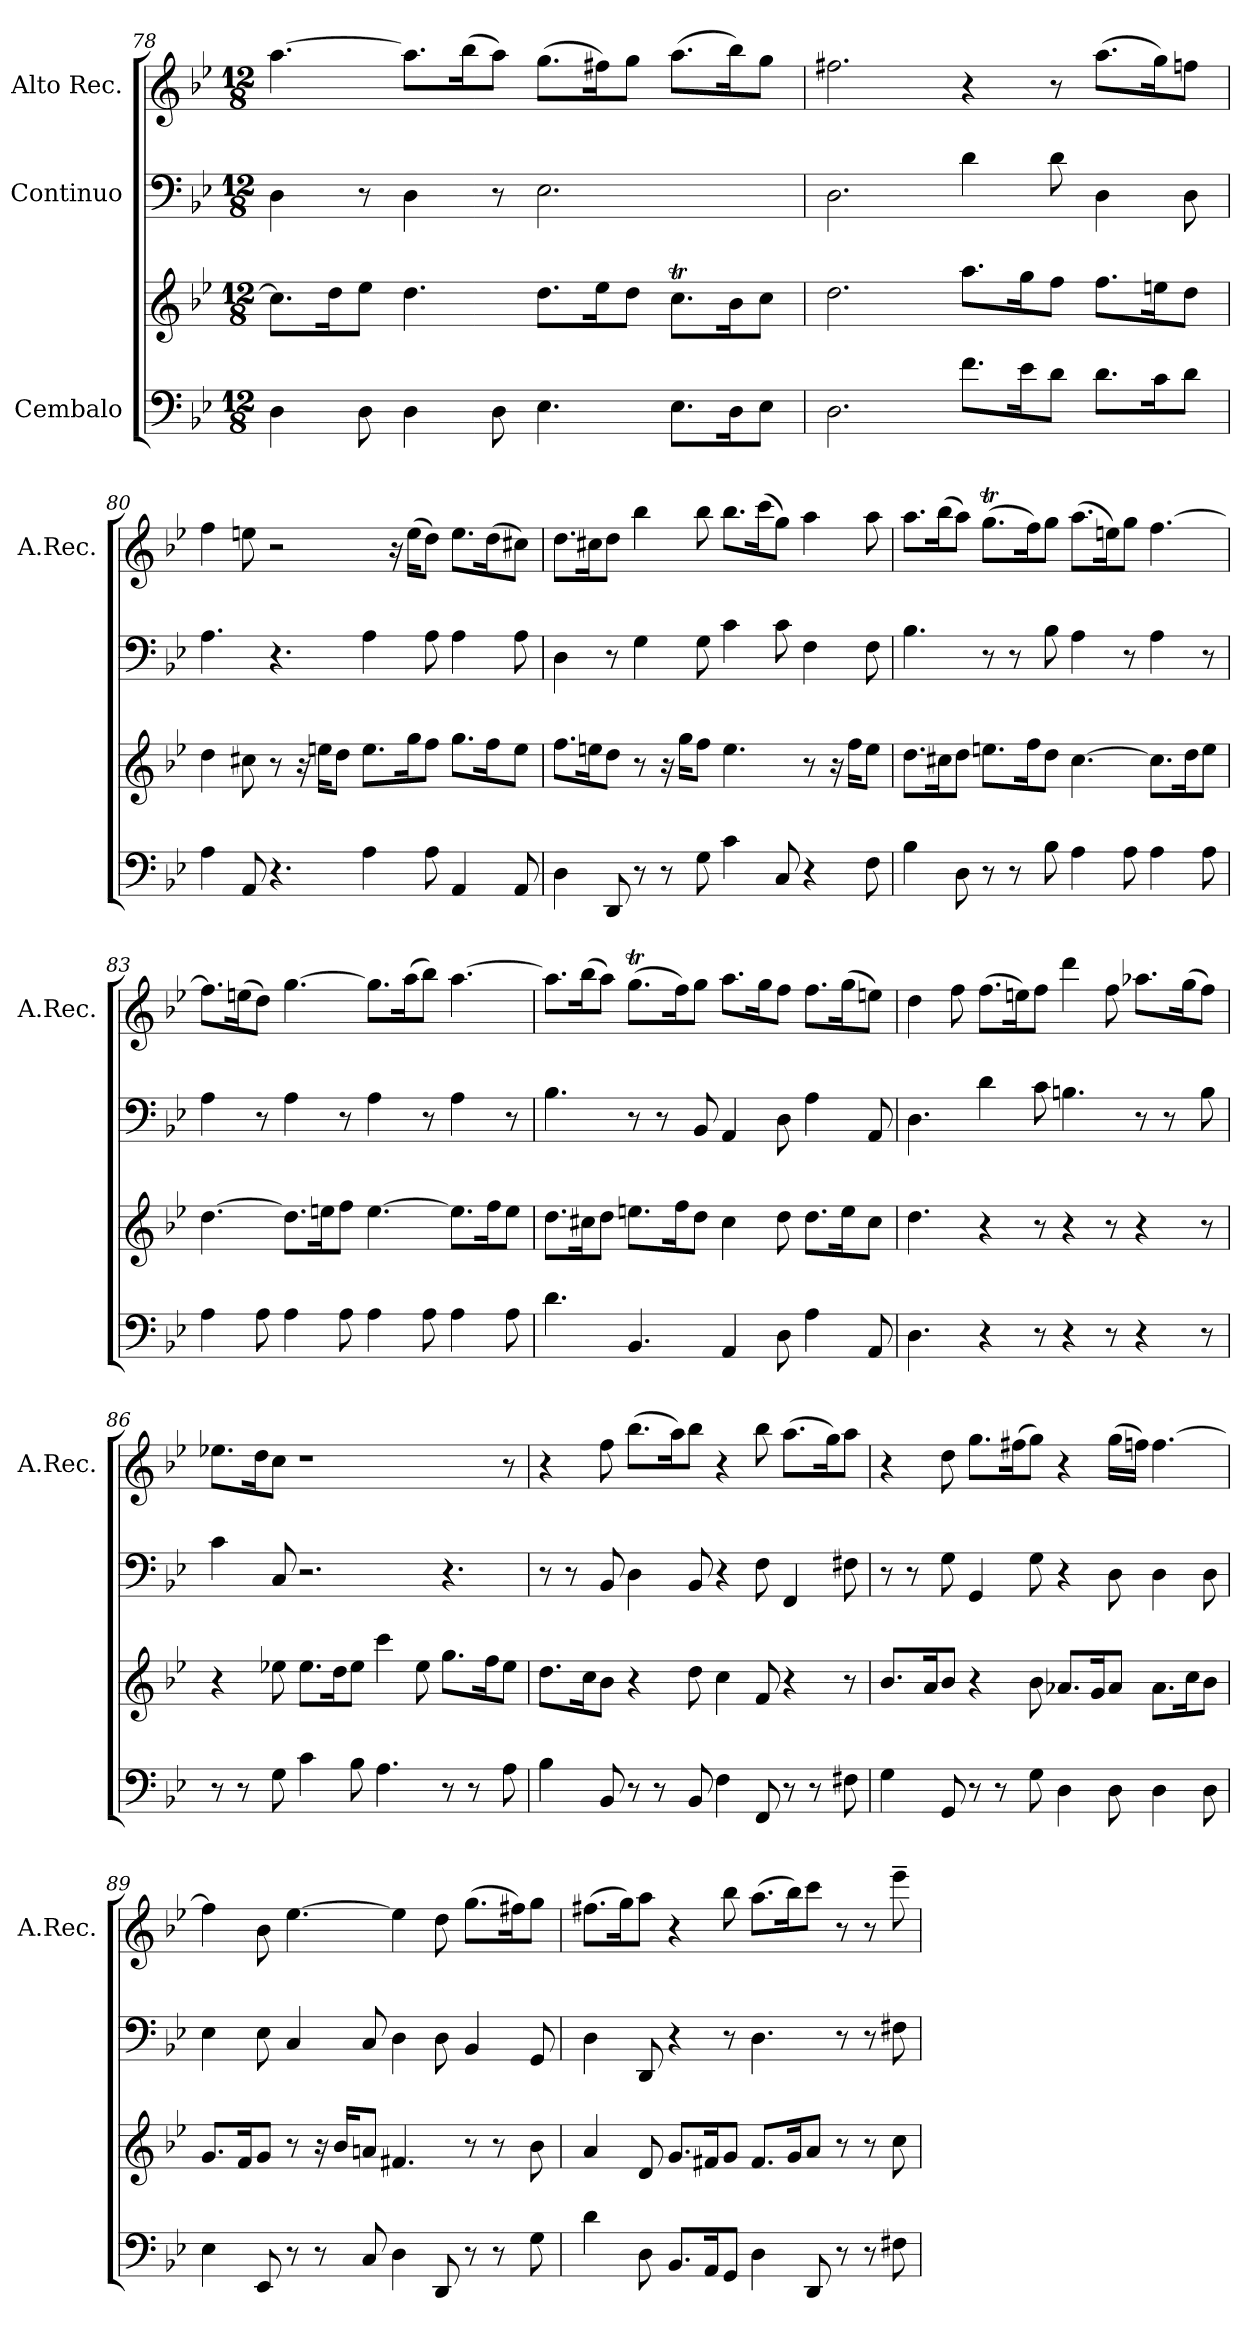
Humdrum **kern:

**kern	**kern	**kern	**kern
*part3	*part3	*part2	*part1
*staff4	*staff3	*staff2	*staff1
*I"Cembalo	*	*I"Continuo	*I"Alto Rec.
*	*	*	*I'A.Rec.
*clefF4	*clefG2	*clefF4	*clefG2
*k[b-e-]	*k[b-e-]	*k[b-e-]	*k[b-e-]
*M12/8	*M12/8	*M12/8	*M12/8
=78	=78	=78	=78
4D\	8.cc\L]	4D\	[4.aa\
.	16dd\K	.	.
8D\	8ee-\J	8r	.
4D\	4.dd\	4D\	8.aa\L]
.	.	.	(>16bb-\K
8D\	.	8r	8aa\J)
4.E-\	8.dd\L	2.E-\	(>8.gg\L
.	16ee-\K	.	16ff#X\K)
.	8dd\J	.	8gg\J
8.E-\L	8.ccT\L	.	(>8.aa\L
16D\K	16b-\K	.	16bb-\K)
8E-\J	8cc\J	.	8gg\J
=79	=79	=79	=79
2.D\	2.dd\	2.D\	2.ff#X\
8.f\L	8.aa\L	4d\	4r
16e-\K	16gg\K	.	.
8d\J	8ff\J	8d\	8r
8.d\L	8.ff\L	4D\	(>8.aa\L
16c\K	16een\K	.	16gg\K)
8d\J	8dd\J	8D\	8ffn\J
=80	=80	=80	=80
4A\	4dd\	4.A\	4ff\
8AA/	8cc#X\	.	8een\
4.r	8r	4.r	2r
.	16r	.	.
.	16een\KL	.	.
.	8dd\J	.	.
4A\	8.ee\L	4A\	.
.	.	.	16r
.	16gg\K	.	(>16ee\KL
8A\	8ff\J	8A\	8dd\J)
4AA/	8.gg\L	4A\	8.ee\L
.	16ff\K	.	(>16dd\K
8AA/	8ee\J	8A\	8cc#X\J)
!!LO:PB:g=z
=81	=81	=81	=81
4D\	8.ff\L	4D\	8.dd\L
.	16een\K	.	16cc#X\K
8DD/	8dd\J	8r	8dd\J
8r	8r	4G\	4bb-\
8r	16r	.	.
.	16gg\KL	.	.
8G\	8ff\J	8G\	8bb-\
4c\	4.ee\	4c\	8.bb-\L
.	.	.	(>16ccc\K
8C/	.	8c\	8gg\J)
4r	8r	4F\	4aa\
.	16r	.	.
.	16ff\KL	.	.
8F\	8ee\J	8F\	8aa\
=82	=82	=82	=82
4B-\	8.dd\L	4.B-\	8.aa\L
.	16cc#X\K	.	(>16bb-\K
8D\	8dd\J	.	8aa\J)
8r	8.een\L	8r	(>8.ggT\L
8r	.	8r	.
.	16ff\K	.	16ff\K)
8B-\	8dd\J	8B-\	8gg\J
4A\	[4.cc#\	4A\	(>8.aa\L
.	.	.	16een\K)
8A\	.	8r	8gg\J
4A\	8.cc#\L]	4A\	[4.ff\
.	16dd\K	.	.
8A\	8ee\J	8r	.
=83	=83	=83	=83
4A\	[4.dd\	4A\	8.ff\L]
.	.	.	(>16een\K
8A\	.	8r	8dd\J)
4A\	8.dd\L]	4A\	[4.gg\
.	16een\K	.	.
8A\	8ff\J	8r	.
4A\	[4.ee\	4A\	8.gg\L]
.	.	.	(>16aa\K
8A\	.	8r	8bb-\J)
4A\	8.ee\L]	4A\	[4.aa\
.	16ff\K	.	.
8A\	8ee\J	8r	.
=84	=84	=84	=84
4.d\	8.dd\L	4.B-\	8.aa\L]
.	16cc#X\K	.	(>16bb-\K
.	8dd\J	.	8aa\J)
4.BB-/	8.een\L	8r	(>8.ggT\L
.	.	8r	.
.	16ff\K	.	16ff\K)
.	8dd\J	8BB-/	8gg\J
4AA/	4cc#\	4AA/	8.aa\L
.	.	.	16gg\K
8D\	8dd\	8D\	8ff\J
4A\	8.dd\L	4A\	8.ff\L
.	16ee\K	.	(>16gg\K
8AA/	8cc#\J	8AA/	8een\J)
!!LO:LB:g=z
=85	=85	=85	=85
4.D\	4.dd\	4.D\	4dd\
.	.	.	8ff\
4r	4r	4d\	(>8.ff\L
.	.	.	16een\K)
8r	8r	8c\	8ff\J
4r	4r	4.Bn\	4ddd\
8r	8r	.	8ff\
4r	4r	8r	8.aa-X\L
.	.	8r	.
.	.	.	(>16gg\K
8r	8r	8B\	8ff\J)
=86	=86	=86	=86
8r	4r	4c\	8.ee-X\L
8r	.	.	.
.	.	.	16dd\K
8G\	8ee-X\	8C/	8cc\J
4c\	8.ee-\L	2.r	1r
.	16dd\K	.	.
8B-\	8ee-\J	.	.
4.A\	4ccc\	.	.
.	8ee-\	.	.
8r	8.gg\L	4.r	.
8r	.	.	.
.	16ff\K	.	.
8A\	8ee-\J	.	8r
=87	=87	=87	=87
4B-\	8.dd\L	8r	4r
.	.	8r	.
.	16cc\K	.	.
8BB-/	8b-\J	8BB-/	8ff\
8r	4r	4D\	(>8.bb-\L
8r	.	.	.
.	.	.	16aa\K)
8BB-/	8dd\	8BB-/	8bb-\J
4F\	4cc\	4r	4r
8FF/	8f/	8F\	8bb-\
8r	4r	4FF/	(>8.aa\L
8r	.	.	.
.	.	.	16gg\K)
8F#X\	8r	8F#X\	8aa\J
=88	=88	=88	=88
4G\	8.b-/L	8r	4r
.	.	8r	.
.	16a/K	.	.
8GG/	8b-/J	8G\	8dd\
8r	4r	4GG/	8.gg\L
8r	.	.	.
.	.	.	(>16ff#X\K
8G\	8b-\	8G\	8gg\J)
4D\	8.a-X/L	4r	4r
.	16g/K	.	.
8D\	8a-/J	8D\	(>16gg\LL
.	.	.	16ffn\JJ)
4D\	8.a-\L	4D\	[4.ff\
.	16cc\K	.	.
8D\	8b-\J	8D\	.
!!LO:LB:g=z
=89	=89	=89	=89
4E-\	8.g/L	4E-\	4ff\]
.	16f/K	.	.
8EE-/	8g/J	8E-\	8b-\
8r	8r	4C/	[4.ee-\
8r	16r	.	.
.	16b-/KL	.	.
8C/	8an/J	8C/	.
4D\	4.f#X/	4D\	4ee-\]
8DD/	.	8D\	8dd\
8r	8r	4BB-/	(>8.gg\L
8r	8r	.	.
.	.	.	16ff#X\K)
8G\	8b-\	8GG/	8gg\J
=90	=90	=90	=90
4d\	4a/	4D\	(>8.ff#X\L
.	.	.	16gg\K)
8D\	8d/	8DD/	8aa\J
8.BB-/L	8.g/L	4r	4r
16AA/K	16f#X/K	.	.
8GG/J	8g/J	8r	8bb-\
4D\	8.f#/L	4.D\	(>8.aa\L
.	16g/K	.	16bb-\K)
8DD/	8a/J	.	8ccc\J
8r	8r	8r	8r
8r	8r	8r	8r
8F#X\	8cc\	8F#X\	8eee-~\
=	=	=	=
*-	*-	*-	*-
